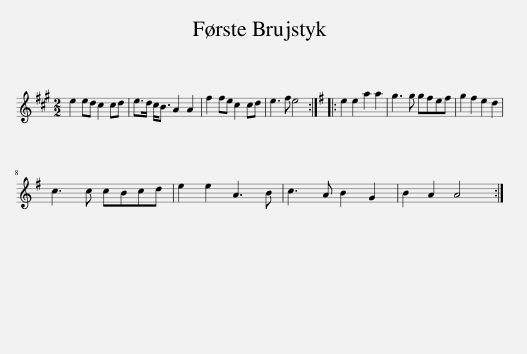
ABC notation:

X:1
L:1/8
M:2/2
I:linebreak $
K:A
V:1 treble
V:1
 e2 ed c2 cd | e>d c<B A2 A2 | f2 fe c2 cd | e3 f e4 ::[K:G] e2 e2 a2 a2 | %5
 g3 g gfef | g2 f2 e2 d2 |$ c3 c cBcd | e2 e2 A3 B | c3 A B2 G2 | %10
 B2 A2 A4 :| %11
